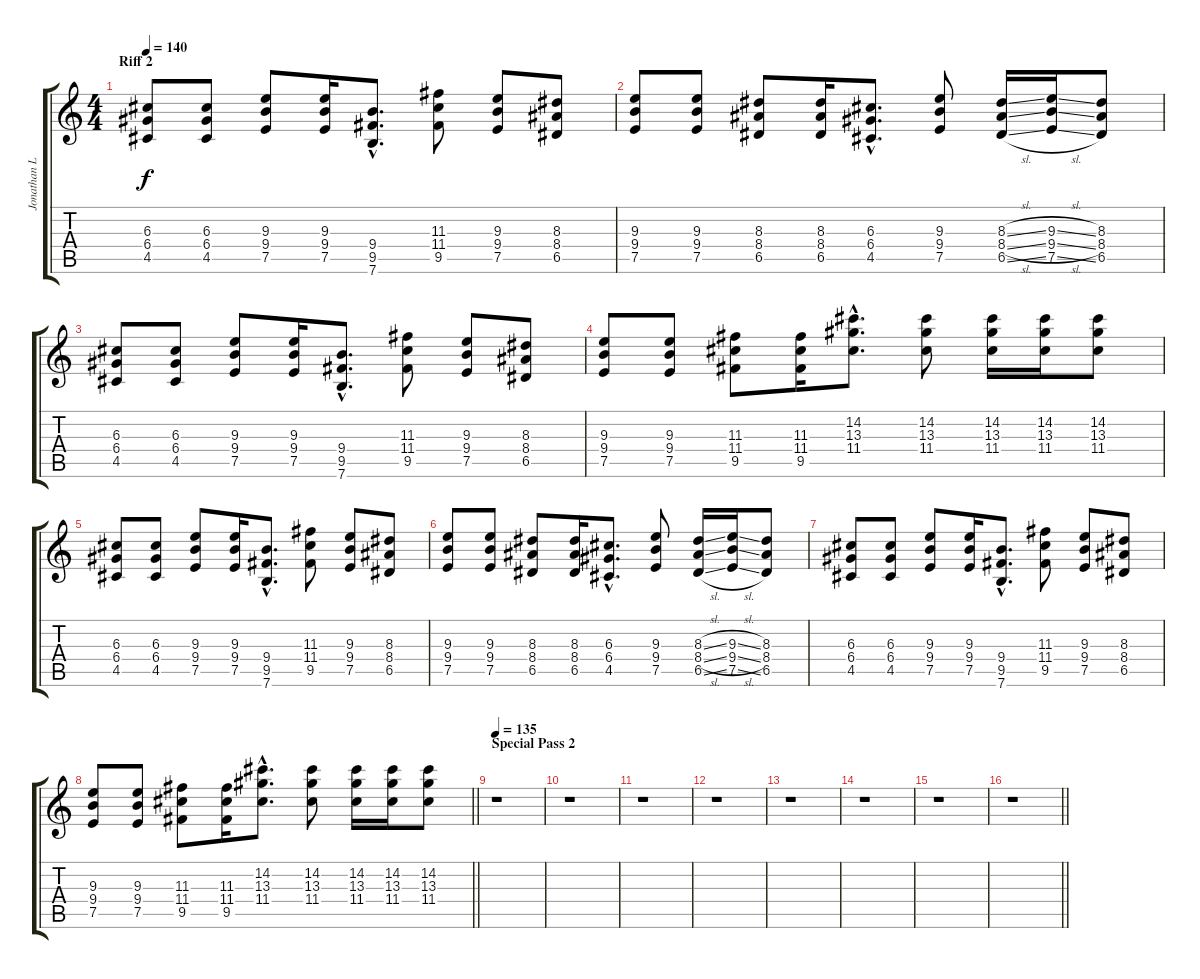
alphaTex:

\track ("Jonathan Le Landais" "Jonathan L") {instrument distortionguitar}
\staff {score tabs}
\tuning (E4 B3 G3 D3 A2 E2) {hide}
\ts (4 4)
\section ("" "Riff 2")
\tempo 140
\clef g2
\ks c
(6.3 6.4 4.5).8{dy f} (6.3 6.4 4.5).8 (9.3 9.4 7.5).8 (9.3 9.4 7.5).16 (9.4{hac} 9.5{hac} 7.6{hac}).8{d} (11.3 11.4 9.5).8 (9.3 9.4 7.5).8 (8.3 8.4 6.5).8 |
(9.3 9.4 7.5).8 (9.3 9.4 7.5).8 (8.3 8.4 6.5).8 (8.3 8.4 6.5).16 (6.3{hac} 6.4{hac} 4.5{hac}).8{d} (9.3 9.4 7.5).8 (8.3{sl} 8.4{sl} 6.5{sl}).16 (9.3{sl} 9.4{sl} 7.5{sl}).16 (8.3 8.4 6.5).8 |
(6.3 6.4 4.5).8 (6.3 6.4 4.5).8 (9.3 9.4 7.5).8 (9.3 9.4 7.5).16 (9.4{hac} 9.5{hac} 7.6{hac}).8{d} (11.3 11.4 9.5).8 (9.3 9.4 7.5).8 (8.3 8.4 6.5).8 |
(9.3 9.4 7.5).8 (9.3 9.4 7.5).8 (11.3 11.4 9.5).8 (11.3 11.4 9.5).16 (14.2{hac} 13.3{hac} 11.4{hac}).8{d} (14.2 13.3 11.4).8 (14.2 13.3 11.4).16 (14.2 13.3 11.4).16 (14.2 13.3 11.4).8 |
(6.3 6.4 4.5).8 (6.3 6.4 4.5).8 (9.3 9.4 7.5).8 (9.3 9.4 7.5).16 (9.4{hac} 9.5{hac} 7.6{hac}).8{d} (11.3 11.4 9.5).8 (9.3 9.4 7.5).8 (8.3 8.4 6.5).8 |
(9.3 9.4 7.5).8 (9.3 9.4 7.5).8 (8.3 8.4 6.5).8 (8.3 8.4 6.5).16 (6.3{hac} 6.4{hac} 4.5{hac}).8{d} (9.3 9.4 7.5).8 (8.3{sl} 8.4{sl} 6.5{sl}).16 (9.3{sl} 9.4{sl} 7.5{sl}).16 (8.3 8.4 6.5).8 |
(6.3 6.4 4.5).8 (6.3 6.4 4.5).8 (9.3 9.4 7.5).8 (9.3 9.4 7.5).16 (9.4{hac} 9.5{hac} 7.6{hac}).8{d} (11.3 11.4 9.5).8 (9.3 9.4 7.5).8 (8.3 8.4 6.5).8 |
\barLineRight lightlight
(9.3 9.4 7.5).8 (9.3 9.4 7.5).8 (11.3 11.4 9.5).8 (11.3 11.4 9.5).16 (14.2{hac} 13.3{hac} 11.4{hac}).8{d} (14.2 13.3 11.4).8 (14.2 13.3 11.4).16 (14.2 13.3 11.4).16 (14.2 13.3 11.4).8 |
\section ("" "Special Pass 2")
\tempo 135
r.1 |
r.1 |
r.1 |
r.1 |
r.1 |
r.1 |
r.1 |
\barLineRight lightlight
r.1
